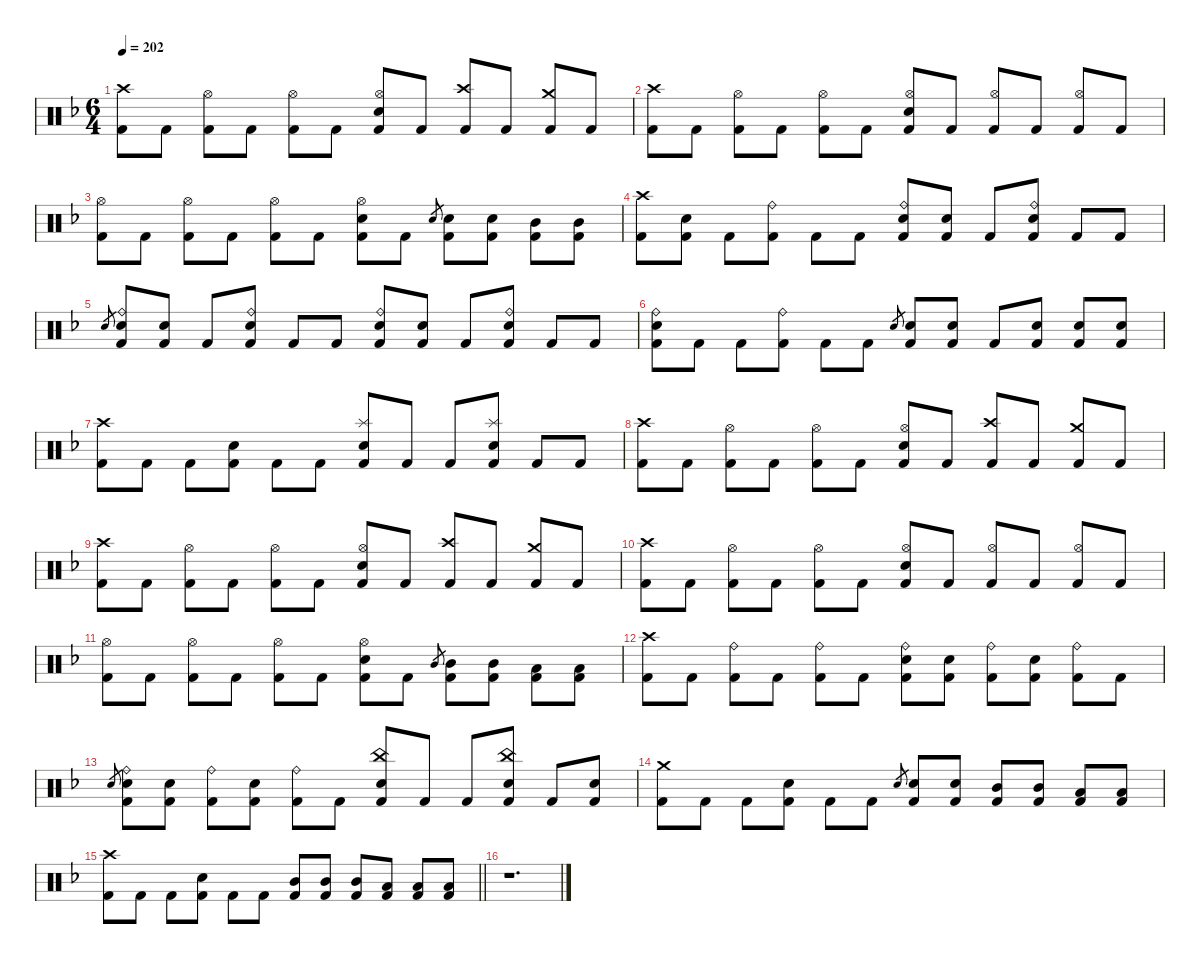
\defaultSystemsLayout 4
\hideDynamics
\bracketExtendMode nobrackets
\singleTrackTrackNamePolicy hidden
\multiTrackTrackNamePolicy hidden
\firstSystemTrackNameMode fullname
\firstSystemTrackNameOrientation horizontal
\otherSystemsTrackNameOrientation horizontal
\track ("Martin Lopez" "drm.") {defaultSystemsLayout 4 instrument percussion}
\staff {score}
\articulation defaults
\ts (6 4)
\tempo 202
\clef neutral
\ks dminor
("Crash high (hit)"{acc forcenatural} "Kick (hit) 2"{acc forcenatural}).8{dy mf beam Down} "Kick (hit) 2"{acc forcenatural}.8{dy f beam Down} ("Hi-Hat (open)"{acc forcenatural} "Kick (hit) 2"{acc forcenatural}).8{beam Down} "Kick (hit) 2"{acc forcenatural}.8{beam Down} ("Hi-Hat (open)"{acc forcenatural} "Kick (hit) 2"{acc forcenatural}).8{beam Down} "Kick (hit) 2"{acc forcenatural}.8{beam Down} ("Hi-Hat (open)"{acc forcenatural} "Snare (hit) 2"{acc forcenatural} "Kick (hit) 2"{acc forcenatural}).8{beam Up} "Kick (hit) 2"{acc forcenatural}.8{beam Up} ("Crash high (hit)"{acc forcenatural} "Kick (hit) 2"{acc forcenatural}).8{beam Up} "Kick (hit) 2"{acc forcenatural}.8{beam Up} ("Crash medium (hit)"{acc forcenatural} "Kick (hit) 2"{acc forcenatural}).8{beam Up} "Kick (hit) 2"{acc forcenatural}.8{beam Up} |
("Crash high (hit)"{acc forcenatural} "Kick (hit) 2"{acc forcenatural}).8{dy mf beam Down} "Kick (hit) 2"{acc forcenatural}.8{dy f beam Down} ("Hi-Hat (open)"{acc forcenatural} "Kick (hit) 2"{acc forcenatural}).8{beam Down} "Kick (hit) 2"{acc forcenatural}.8{beam Down} ("Hi-Hat (open)"{acc forcenatural} "Kick (hit) 2"{acc forcenatural}).8{beam Down} "Kick (hit) 2"{acc forcenatural}.8{beam Down} ("Hi-Hat (open)"{acc forcenatural} "Snare (hit) 2"{acc forcenatural} "Kick (hit) 2"{acc forcenatural}).8{beam Up} "Kick (hit) 2"{acc forcenatural}.8{beam Up} ("Hi-Hat (open)"{acc forcenatural} "Kick (hit) 2"{acc forcenatural}).8{beam Up} "Kick (hit) 2"{acc forcenatural}.8{beam Up} ("Hi-Hat (open)"{acc forcenatural} "Kick (hit) 2"{acc forcenatural}).8{beam Up} "Kick (hit) 2"{acc forcenatural}.8{beam Up} |
("Hi-Hat (open)"{acc forcenatural} "Kick (hit) 2"{acc forcenatural}).8{beam Down} "Kick (hit) 2"{acc forcenatural}.8{beam Down} ("Hi-Hat (open)"{acc forcenatural} "Kick (hit) 2"{acc forcenatural}).8{beam Down} "Kick (hit) 2"{acc forcenatural}.8{beam Down} ("Hi-Hat (open)"{acc forcenatural} "Kick (hit) 2"{acc forcenatural}).8{beam Down} "Kick (hit) 2"{acc forcenatural}.8{beam Down} ("Hi-Hat (open)"{acc forcenatural} "Snare (hit) 2"{acc forcenatural} "Kick (hit) 2"{acc forcenatural}).8{beam Down} "Kick (hit) 2"{acc forcenatural}.8{beam Down} "Electric Snare (hit)"{acc forcenatural}.8{gr dy mf beam Up} ("Snare (hit) 2"{acc forcenatural} "Kick (hit) 2"{acc forcenatural}).8{dy f beam Down} ("Snare (hit) 2"{acc forcenatural} "Kick (hit) 2"{acc forcenatural}).8{beam Down} ("Mid Tom (hit)"{acc forcenatural} "Kick (hit) 2"{acc forcenatural}).8{beam Down} ("Mid Tom (hit)"{acc forcenatural} "Kick (hit) 2"{acc forcenatural}).8{beam Down} |
("Crash high (hit)"{acc forcenatural} "Kick (hit) 2"{acc forcenatural}).8{beam Down} ("Snare (hit) 2"{acc forcenatural} "Kick (hit) 2"{acc forcenatural}).8{beam Down} "Kick (hit) 2"{acc forcenatural}.8{beam Down} ("Ride (bell)"{acc forcenatural} "Kick (hit) 2"{acc forcenatural}).8{beam Down} "Kick (hit) 2"{acc forcenatural}.8{beam Down} "Kick (hit) 2"{acc forcenatural}.8{beam Down} ("Ride (bell)"{acc forcenatural} "Snare (hit) 2"{acc forcenatural} "Kick (hit) 2"{acc forcenatural}).8{beam Up} ("Snare (hit) 2"{acc forcenatural} "Kick (hit) 2"{acc forcenatural}).8{beam Up} "Kick (hit) 2"{acc forcenatural}.8{beam Up} ("Ride (bell)"{acc forcenatural} "Snare (hit) 2"{acc forcenatural} "Kick (hit) 2"{acc forcenatural}).8{dy mp beam Up} "Kick (hit) 2"{acc forcenatural}.8{dy f beam Up} "Kick (hit) 2"{acc forcenatural}.8{beam Up} |
"Electric Snare (hit)"{acc forcenatural}.8{gr dy mf beam Up} ("Ride (bell)"{acc forcenatural} "Snare (hit) 2"{acc forcenatural} "Kick (hit) 2"{acc forcenatural}).8{dy mp beam Up} ("Snare (hit) 2"{acc forcenatural} "Kick (hit) 2"{acc forcenatural}).8{dy f beam Up} "Kick (hit) 2"{acc forcenatural}.8{beam Up} ("Ride (bell)"{acc forcenatural} "Snare (hit) 2"{acc forcenatural} "Kick (hit) 2"{acc forcenatural}).8{beam Up} "Kick (hit) 2"{acc forcenatural}.8{beam Up} "Kick (hit) 2"{acc forcenatural}.8{beam Up} ("Ride (bell)"{acc forcenatural} "Snare (hit) 2"{acc forcenatural} "Kick (hit) 2"{acc forcenatural}).8{dy mf beam Up} ("Snare (hit) 2"{acc forcenatural} "Kick (hit) 2"{acc forcenatural}).8{dy f beam Up} "Kick (hit) 2"{acc forcenatural}.8{beam Up} ("Ride (bell)"{acc forcenatural} "Snare (hit) 2"{acc forcenatural} "Kick (hit) 2"{acc forcenatural}).8{beam Up} "Kick (hit) 2"{acc forcenatural}.8{beam Up} "Kick (hit) 2"{acc forcenatural}.8{beam Up} |
("Ride (bell)"{acc forcenatural} "Snare (hit) 2"{acc forcenatural} "Kick (hit) 2"{acc forcenatural}).8{beam Down} "Kick (hit) 2"{acc forcenatural}.8{beam Down} "Kick (hit) 2"{acc forcenatural}.8{beam Down} ("Ride (bell)"{acc forcenatural} "Kick (hit) 2"{acc forcenatural}).8{beam Down} "Kick (hit) 2"{acc forcenatural}.8{beam Down} "Kick (hit) 2"{acc forcenatural}.8{beam Down} "Electric Snare (hit)"{acc forcenatural}.8{gr dy mf beam Up} ("Snare (hit) 2"{acc forcenatural} "Kick (hit) 2"{acc forcenatural}).8{dy f beam Up} ("Snare (hit) 2"{acc forcenatural} "Kick (hit) 2"{acc forcenatural}).8{beam Up} "Kick (hit) 2"{acc forcenatural}.8{beam Up} ("Snare (hit) 2"{acc forcenatural} "Kick (hit) 2"{acc forcenatural}).8{beam Up} ("Snare (hit) 2"{acc forcenatural} "Kick (hit) 2"{acc forcenatural}).8{beam Up} ("Snare (hit) 2"{acc forcenatural} "Kick (hit) 2"{acc forcenatural}).8{beam Up} |
("Crash high (hit)"{acc forcenatural} "Kick (hit) 2"{acc forcenatural}).8{beam Down} "Kick (hit) 2"{acc forcenatural}.8{beam Down} "Kick (hit) 2"{acc forcenatural}.8{beam Down} ("Snare (hit) 2"{acc forcenatural} "Kick (hit) 2"{acc forcenatural}).8{dy mf beam Down} "Kick (hit) 2"{acc forcenatural}.8{dy f beam Down} "Kick (hit) 2"{acc forcenatural}.8{beam Down} ("Splash (hit)"{acc forcenatural} "Snare (hit) 2"{acc forcenatural} "Kick (hit) 2"{acc forcenatural}).8{beam Up} "Kick (hit) 2"{acc forcenatural}.8{beam Up} "Kick (hit) 2"{acc forcenatural}.8{beam Up} ("Splash (hit)"{acc forcenatural} "Snare (hit) 2"{acc forcenatural} "Kick (hit) 2"{acc forcenatural}).8{beam Up} "Kick (hit) 2"{acc forcenatural}.8{beam Up} "Kick (hit) 2"{acc forcenatural}.8{beam Up} |
("Crash high (hit)"{acc forcenatural} "Kick (hit) 2"{acc forcenatural}).8{beam Down} "Kick (hit) 2"{acc forcenatural}.8{beam Down} ("Hi-Hat (open)"{acc forcenatural} "Kick (hit) 2"{acc forcenatural}).8{beam Down} "Kick (hit) 2"{acc forcenatural}.8{beam Down} ("Hi-Hat (open)"{acc forcenatural} "Kick (hit) 2"{acc forcenatural}).8{beam Down} "Kick (hit) 2"{acc forcenatural}.8{beam Down} ("Hi-Hat (open)"{acc forcenatural} "Snare (hit) 2"{acc forcenatural} "Kick (hit) 2"{acc forcenatural}).8{beam Up} "Kick (hit) 2"{acc forcenatural}.8{beam Up} ("Crash high (hit)"{acc forcenatural} "Kick (hit) 2"{acc forcenatural}).8{beam Up} "Kick (hit) 2"{acc forcenatural}.8{beam Up} ("Crash medium (hit)"{acc forcenatural} "Kick (hit) 2"{acc forcenatural}).8{beam Up} "Kick (hit) 2"{acc forcenatural}.8{beam Up} |
("Crash high (hit)"{acc forcenatural} "Kick (hit) 2"{acc forcenatural}).8{dy mf beam Down} "Kick (hit) 2"{acc forcenatural}.8{dy f beam Down} ("Hi-Hat (open)"{acc forcenatural} "Kick (hit) 2"{acc forcenatural}).8{beam Down} "Kick (hit) 2"{acc forcenatural}.8{beam Down} ("Hi-Hat (open)"{acc forcenatural} "Kick (hit) 2"{acc forcenatural}).8{beam Down} "Kick (hit) 2"{acc forcenatural}.8{beam Down} ("Hi-Hat (open)"{acc forcenatural} "Snare (hit) 2"{acc forcenatural} "Kick (hit) 2"{acc forcenatural}).8{beam Up} "Kick (hit) 2"{acc forcenatural}.8{beam Up} ("Crash high (hit)"{acc forcenatural} "Kick (hit) 2"{acc forcenatural}).8{beam Up} "Kick (hit) 2"{acc forcenatural}.8{beam Up} ("Crash medium (hit)"{acc forcenatural} "Kick (hit) 2"{acc forcenatural}).8{beam Up} "Kick (hit) 2"{acc forcenatural}.8{beam Up} |
("Crash high (hit)"{acc forcenatural} "Kick (hit) 2"{acc forcenatural}).8{dy mf beam Down} "Kick (hit) 2"{acc forcenatural}.8{dy f beam Down} ("Hi-Hat (open)"{acc forcenatural} "Kick (hit) 2"{acc forcenatural}).8{beam Down} "Kick (hit) 2"{acc forcenatural}.8{beam Down} ("Hi-Hat (open)"{acc forcenatural} "Kick (hit) 2"{acc forcenatural}).8{beam Down} "Kick (hit) 2"{acc forcenatural}.8{beam Down} ("Hi-Hat (open)"{acc forcenatural} "Snare (hit) 2"{acc forcenatural} "Kick (hit) 2"{acc forcenatural}).8{beam Up} "Kick (hit) 2"{acc forcenatural}.8{beam Up} ("Hi-Hat (open)"{acc forcenatural} "Kick (hit) 2"{acc forcenatural}).8{beam Up} "Kick (hit) 2"{acc forcenatural}.8{beam Up} ("Hi-Hat (open)"{acc forcenatural} "Kick (hit) 2"{acc forcenatural}).8{beam Up} "Kick (hit) 2"{acc forcenatural}.8{beam Up} |
("Hi-Hat (open)"{acc forcenatural} "Kick (hit) 2"{acc forcenatural}).8{beam Down} "Kick (hit) 2"{acc forcenatural}.8{beam Down} ("Hi-Hat (open)"{acc forcenatural} "Kick (hit) 2"{acc forcenatural}).8{beam Down} "Kick (hit) 2"{acc forcenatural}.8{beam Down} ("Hi-Hat (open)"{acc forcenatural} "Kick (hit) 2"{acc forcenatural}).8{beam Down} "Kick (hit) 2"{acc forcenatural}.8{beam Down} ("Hi-Hat (open)"{acc forcenatural} "Snare (hit) 2"{acc forcenatural} "Kick (hit) 2"{acc forcenatural}).8{beam Down} "Kick (hit) 2"{acc forcenatural}.8{beam Down} "Mid Tom (hit)"{acc forcenatural}.8{gr dy mf beam Up} ("Mid Tom (hit)"{acc forcenatural} "Kick (hit) 2"{acc forcenatural}).8{dy f beam Down} ("Mid Tom (hit)"{acc forcenatural} "Kick (hit) 2"{acc forcenatural}).8{beam Down} ("Low Tom (hit)"{acc forcenatural} "Kick (hit) 2"{acc forcenatural}).8{beam Down} ("Low Tom (hit)"{acc forcenatural} "Kick (hit) 2"{acc forcenatural}).8{beam Down} |
("Crash high (hit)"{acc forcenatural} "Kick (hit) 2"{acc forcenatural}).8{beam Down} "Kick (hit) 2"{acc forcenatural}.8{beam Down} ("Ride (bell)"{acc forcenatural} "Kick (hit) 2"{acc forcenatural}).8{beam Down} "Kick (hit) 2"{acc forcenatural}.8{beam Down} ("Ride (bell)"{acc forcenatural} "Kick (hit) 2"{acc forcenatural}).8{beam Down} "Kick (hit) 2"{acc forcenatural}.8{beam Down} ("Ride (bell)"{acc forcenatural} "Snare (hit) 2"{acc forcenatural} "Kick (hit) 2"{acc forcenatural}).8{beam Down} ("Snare (hit) 2"{acc forcenatural} "Kick (hit) 2"{acc forcenatural}).8{beam Down} ("Ride (bell)"{acc forcenatural} "Kick (hit) 2"{acc forcenatural}).8{beam Down} ("Snare (hit) 2"{acc forcenatural} "Kick (hit) 2"{acc forcenatural}).8{beam Down} ("Ride (bell)"{acc forcenatural} "Kick (hit) 2"{acc forcenatural}).8{beam Down} "Kick (hit) 2"{acc forcenatural}.8{beam Down} |
"Electric Snare (hit)"{acc forcenatural}.8{gr dy mf beam Up} ("Ride (bell)"{acc forcenatural} "Snare (hit) 2"{acc forcenatural} "Kick (hit) 2"{acc forcenatural}).8{dy f beam Down} ("Snare (hit) 2"{acc forcenatural} "Kick (hit) 2"{acc forcenatural}).8{beam Down} ("Ride (bell)"{acc forcenatural} "Kick (hit) 2"{acc forcenatural}).8{beam Down} ("Snare (hit) 2"{acc forcenatural} "Kick (hit) 2"{acc forcenatural}).8{beam Down} ("Ride (bell)"{acc forcenatural} "Kick (hit) 2"{acc forcenatural}).8{beam Down} "Kick (hit) 2"{acc forcenatural}.8{beam Down} ("China (hit)"{acc forcenatural} "Snare (hit) 2"{acc forcenatural} "Kick (hit) 2"{acc forcenatural}).8{beam Up} "Kick (hit) 2"{acc forcenatural}.8{beam Up} "Kick (hit) 2"{acc forcenatural}.8{beam Up} ("China (hit)"{acc forcenatural} "Snare (hit) 2"{acc forcenatural} "Kick (hit) 2"{acc forcenatural}).8{beam Up} "Kick (hit) 2"{acc forcenatural}.8{beam Up} ("Snare (hit) 2"{acc forcenatural} "Kick (hit) 2"{acc forcenatural}).8{beam Up} |
("Crash medium (hit)"{acc forcenatural} "Kick (hit) 2"{acc forcenatural}).8{beam Down} "Kick (hit) 2"{acc forcenatural}.8{beam Down} "Kick (hit) 2"{acc forcenatural}.8{beam Down} ("Snare (hit) 2"{acc forcenatural} "Kick (hit) 2"{acc forcenatural}).8{beam Down} "Kick (hit) 2"{acc forcenatural}.8{beam Down} "Kick (hit) 2"{acc forcenatural}.8{beam Down} "Electric Snare (hit)"{acc forcenatural}.8{gr dy mf beam Up} ("Snare (hit) 2"{acc forcenatural} "Kick (hit) 2"{acc forcenatural}).8{dy f beam Up} ("Snare (hit) 2"{acc forcenatural} "Kick (hit) 2"{acc forcenatural}).8{beam Up} ("Mid Tom (hit)"{acc forcenatural} "Kick (hit) 2"{acc forcenatural}).8{beam Up} ("Mid Tom (hit)"{acc forcenatural} "Kick (hit) 2"{acc forcenatural}).8{beam Up} ("Low Tom (hit)"{acc forcenatural} "Kick (hit) 2"{acc forcenatural}).8{beam Up} ("Low Tom (hit)"{acc forcenatural} "Kick (hit) 2"{acc forcenatural}).8{beam Up} |
\barLineRight lightlight
("Crash high (hit)"{acc forcenatural} "Kick (hit) 2"{acc forcenatural}).8{beam Down} "Kick (hit) 2"{acc forcenatural}.8{beam Down} "Kick (hit) 2"{acc forcenatural}.8{beam Down} ("Snare (hit) 2"{acc forcenatural} "Kick (hit) 2"{acc forcenatural}).8{dy mf beam Down} "Kick (hit) 2"{acc forcenatural}.8{dy f beam Down} "Kick (hit) 2"{acc forcenatural}.8{beam Down} ("Mid Tom (hit)"{acc forcenatural} "Kick (hit) 2"{acc forcenatural}).8{beam Up} ("Mid Tom (hit)"{acc forcenatural} "Kick (hit) 2"{acc forcenatural}).8{beam Up} ("Mid Tom (hit)"{acc forcenatural} "Kick (hit) 2"{acc forcenatural}).8{beam Up} ("Low Tom (hit)"{acc forcenatural} "Kick (hit) 2"{acc forcenatural}).8{beam Up} ("Low Tom (hit)"{acc forcenatural} "Kick (hit) 2"{acc forcenatural}).8{beam Up} ("Low Tom (hit)"{acc forcenatural} "Kick (hit) 2"{acc forcenatural}).8{beam Up} |
r.1{d beam Down}
